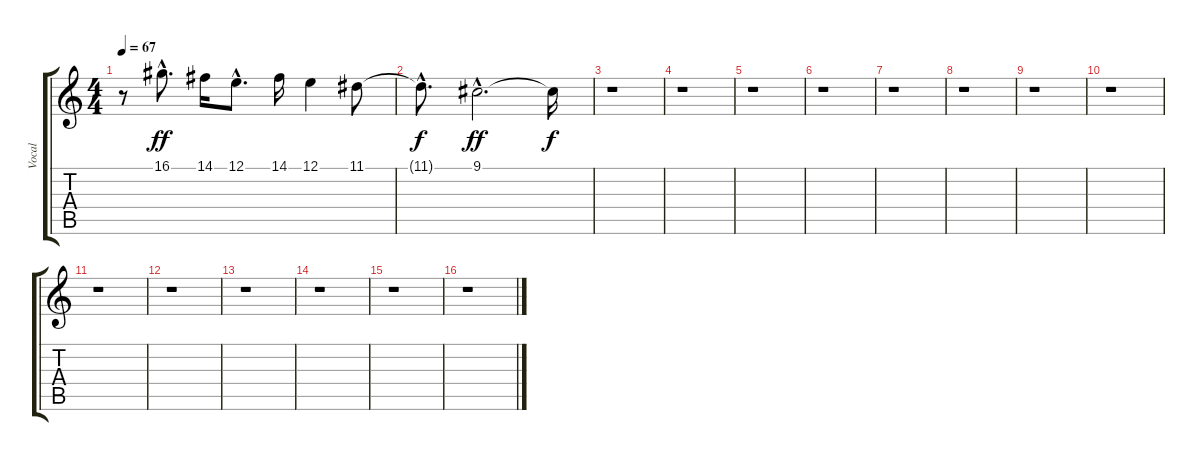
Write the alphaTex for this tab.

\track ("Vocal" "Vocal") {instrument flute}
\staff {score tabs}
\tuning (E4 B3 G3 D3 A2 E2) {hide}
\ts (4 4)
\tempo 67
\clef g2
\ks c
r.8{dy ff} 16.1{hac}.8{d} 14.1.16 12.1{hac}.8{d} 14.1.16 12.1.4 11.1.8 |
11.1{hac t}.8{d dy f} 9.1{hac}.2{d dy ff} 9.1{t}.16{dy f} |
r.1 |
r.1 |
r.1 |
r.1 |
r.1 |
r.1 |
r.1 |
r.1 |
r.1 |
r.1 |
r.1 |
r.1 |
r.1 |
r.1
